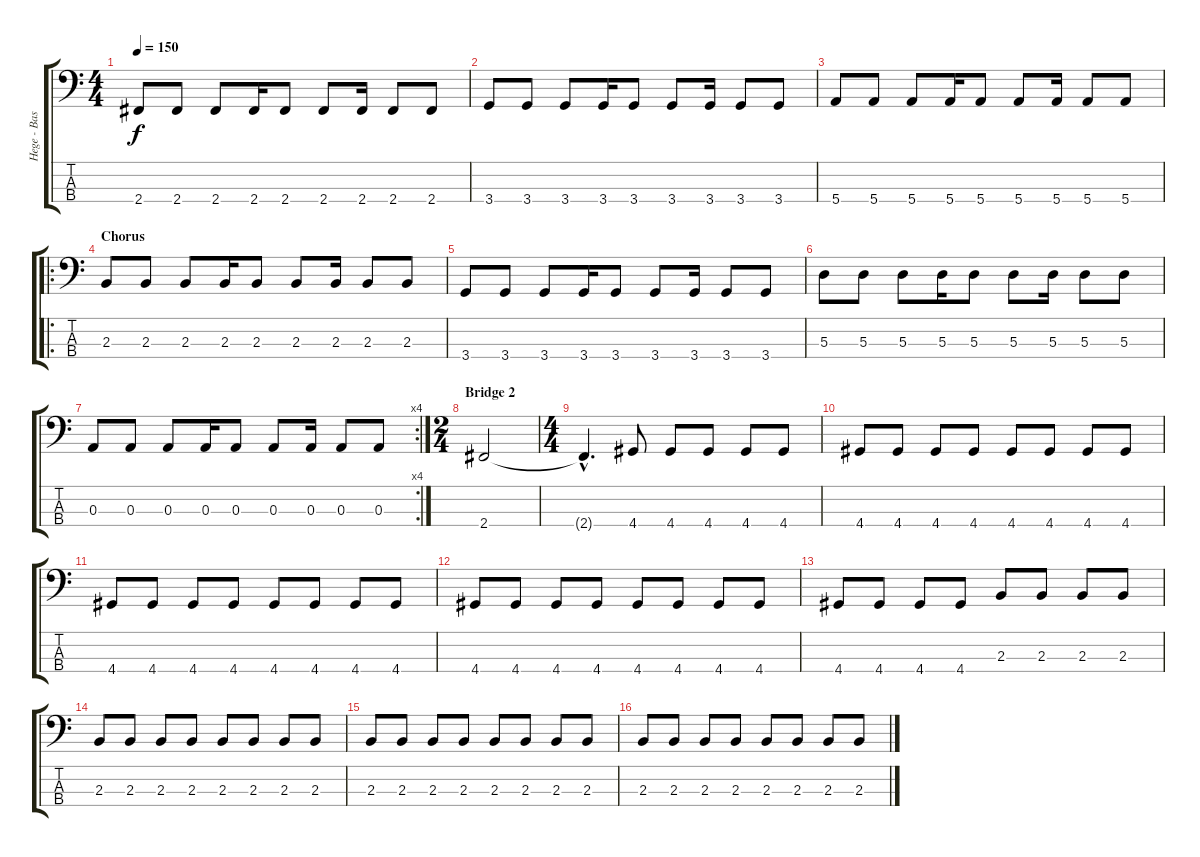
\track ("Hege - Bass" "Hege - Bas") {instrument electricbassfinger}
\staff {score tabs}
\tuning (G2 D2 A1 E1) {hide}
\ts (4 4)
\tempo 150
\clef f4
\ks c
2.4.8{dy f} 2.4.8 2.4.8 2.4.16 2.4.8 2.4.8 2.4.16 2.4.8 2.4.8 |
3.4.8 3.4.8 3.4.8 3.4.16 3.4.8 3.4.8 3.4.16 3.4.8 3.4.8 |
5.4.8 5.4.8 5.4.8 5.4.16 5.4.8 5.4.8 5.4.16 5.4.8 5.4.8 |
\ro
\section ("" "Chorus")
2.3.8 2.3.8 2.3.8 2.3.16 2.3.8 2.3.8 2.3.16 2.3.8 2.3.8 |
3.4.8 3.4.8 3.4.8 3.4.16 3.4.8 3.4.8 3.4.16 3.4.8 3.4.8 |
5.3.8 5.3.8 5.3.8 5.3.16 5.3.8 5.3.8 5.3.16 5.3.8 5.3.8 |
\rc 4
0.3.8 0.3.8 0.3.8 0.3.16 0.3.8 0.3.8 0.3.16 0.3.8 0.3.8 |
\ts (2 4)
\section ("" "Bridge 2")
2.4.2 |
\ts (4 4)
2.4{hac t}.4{d} 4.4.8 4.4.8 4.4.8 4.4.8 4.4.8 |
4.4.8 4.4.8 4.4.8 4.4.8 4.4.8 4.4.8 4.4.8 4.4.8 |
4.4.8 4.4.8 4.4.8 4.4.8 4.4.8 4.4.8 4.4.8 4.4.8 |
4.4.8 4.4.8 4.4.8 4.4.8 4.4.8 4.4.8 4.4.8 4.4.8 |
4.4.8 4.4.8 4.4.8 4.4.8 2.3.8 2.3.8 2.3.8 2.3.8 |
2.3.8 2.3.8 2.3.8 2.3.8 2.3.8 2.3.8 2.3.8 2.3.8 |
2.3.8 2.3.8 2.3.8 2.3.8 2.3.8 2.3.8 2.3.8 2.3.8 |
2.3.8 2.3.8 2.3.8 2.3.8 2.3.8 2.3.8 2.3.8 2.3.8
